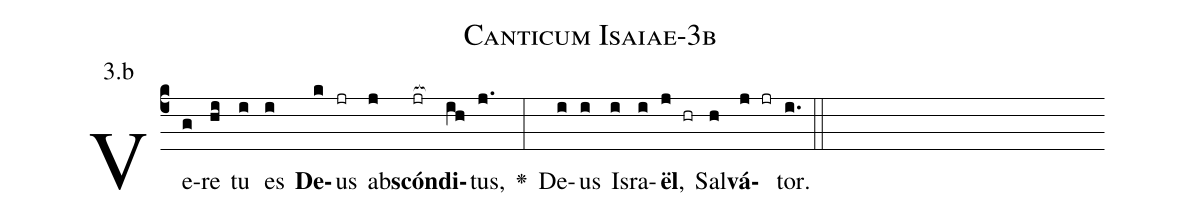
name: Canticum Isaiae-3b;
annotation: 3.b;
%%
(c4)Ve(g)re(hi) tu(i) es(i) <b>De</b>(k)us(jr) ab(j)<b>scón</b>(jr[ocb:1{])<b>di</b>(ih[ocb:0}])tus,(j.) <v>\greheightstar</v>(:) De(i)us(i) Is(i)ra(i)<b>ël</b>,(j hr) Sal(h)<b>vá</b>(j jr)tor.(i.) (::)


%E(i) u(i) o(j) u(h) a(j) e.(i.) (::)
